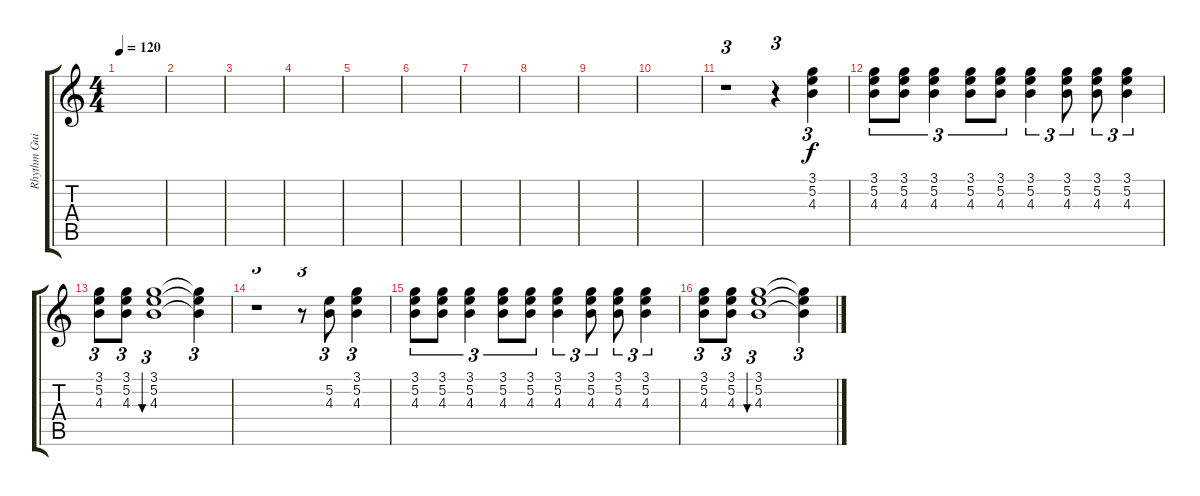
\track ("Rhythm Guitar" "Rhythm Gui") {instrument electricguitarjazz}
\staff {score tabs}
\tuning (E4 B3 G3 B2 Gb2 B1) {hide}
\ts (4 4)
\tempo 120
\clef g2
\ks c
|
|
|
|
|
|
|
|
|
|
r.1{tu (3 2)} r.4{tu (3 2)} (3.1 5.2 4.3).4{tu (3 2)} |
(3.1 5.2 4.3).8{tu (3 2)} (3.1 5.2 4.3).8{tu (3 2)} (3.1 5.2 4.3).4{tu (3 2)} (3.1 5.2 4.3).8{tu (3 2)} (3.1 5.2 4.3).8{tu (3 2)} (3.1 5.2 4.3).4{tu (3 2)} (3.1 5.2 4.3).8{tu (3 2)} (3.1 5.2 4.3).8{tu (3 2)} (3.1 5.2 4.3).4{tu (3 2)} |
(3.1 5.2 4.3).8{tu (3 2)} (3.1 5.2 4.3).8{tu (3 2)} (3.1 5.2 4.3).1{tu (3 2) bu 480} (3.1{t} 5.2{t} 4.3{t}).4{tu (3 2)} |
r.1{tu (3 2)} r.8{tu (3 2)} (5.2 4.3).8{tu (3 2)} (3.1 5.2 4.3).4{tu (3 2)} |
(3.1 5.2 4.3).8{tu (3 2)} (3.1 5.2 4.3).8{tu (3 2)} (3.1 5.2 4.3).4{tu (3 2)} (3.1 5.2 4.3).8{tu (3 2)} (3.1 5.2 4.3).8{tu (3 2)} (3.1 5.2 4.3).4{tu (3 2)} (3.1 5.2 4.3).8{tu (3 2)} (3.1 5.2 4.3).8{tu (3 2)} (3.1 5.2 4.3).4{tu (3 2)} |
(3.1 5.2 4.3).8{tu (3 2)} (3.1 5.2 4.3).8{tu (3 2)} (3.1 5.2 4.3).1{tu (3 2) bu 480} (3.1{t} 5.2{t} 4.3{t}).4{tu (3 2)}
